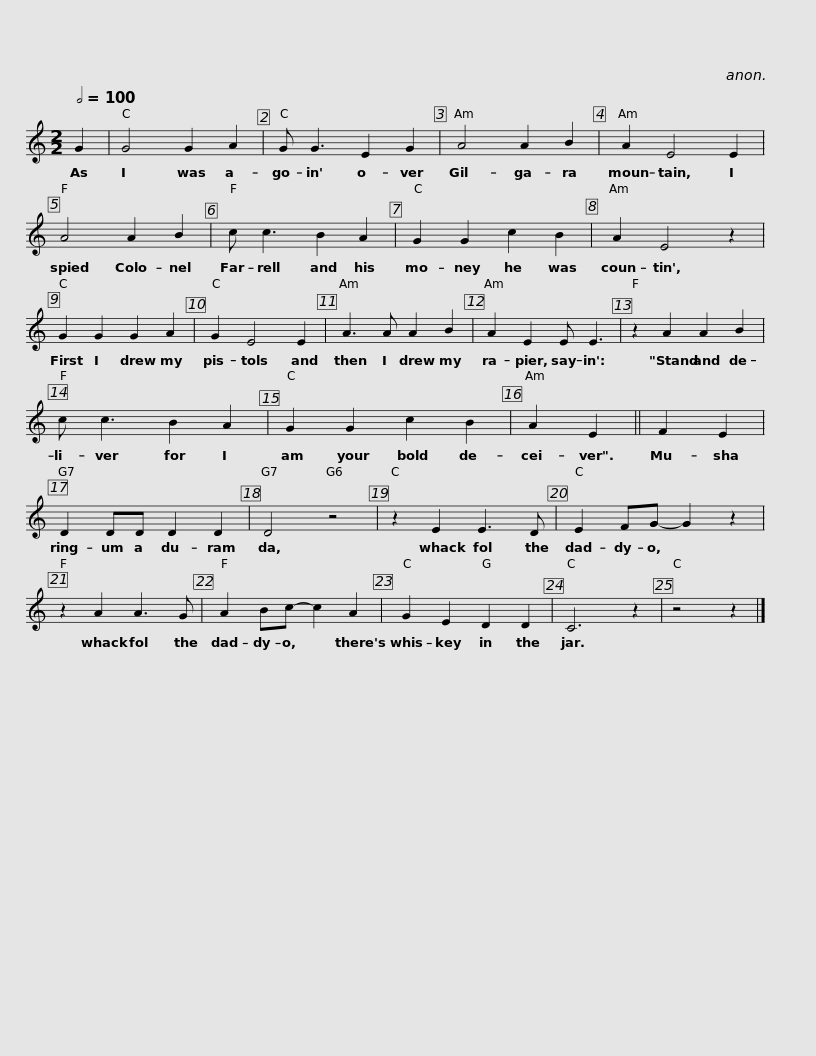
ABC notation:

X:1
L:1/8
Q:1/2=100
M:2/2
I:linebreak $
K:C
V:1 treble
V:1
 G2 | G4 G2 A2 | G G3 E2 G2 | A4 A2 B2 | A2 E4 E2 | %5
 A4 A2 B2 | c c3 B2 A2 |$ G2 G2 c2 B2 | A2 E4 z2 | G2 G2 G2 A2 | %10
 G2 E4 E2 | A3 A A2 B2 | A2 E2 E E3 |$ z2 A2 A2 B2 | c c3 B2 A2 | %15
 G2 G2 c2 B2 | A2 E2 || F2 E2 | D2 DD D2 D2 | D4 z4 |$ %20
 z2 E2 E3 D | E2 FG- G2 z2 | z2 A2 A3 G | A2 Bc- c2 A2 | G2 E2 D2 D2 | %25
 C6 z2 | z4 z2 |] %27
